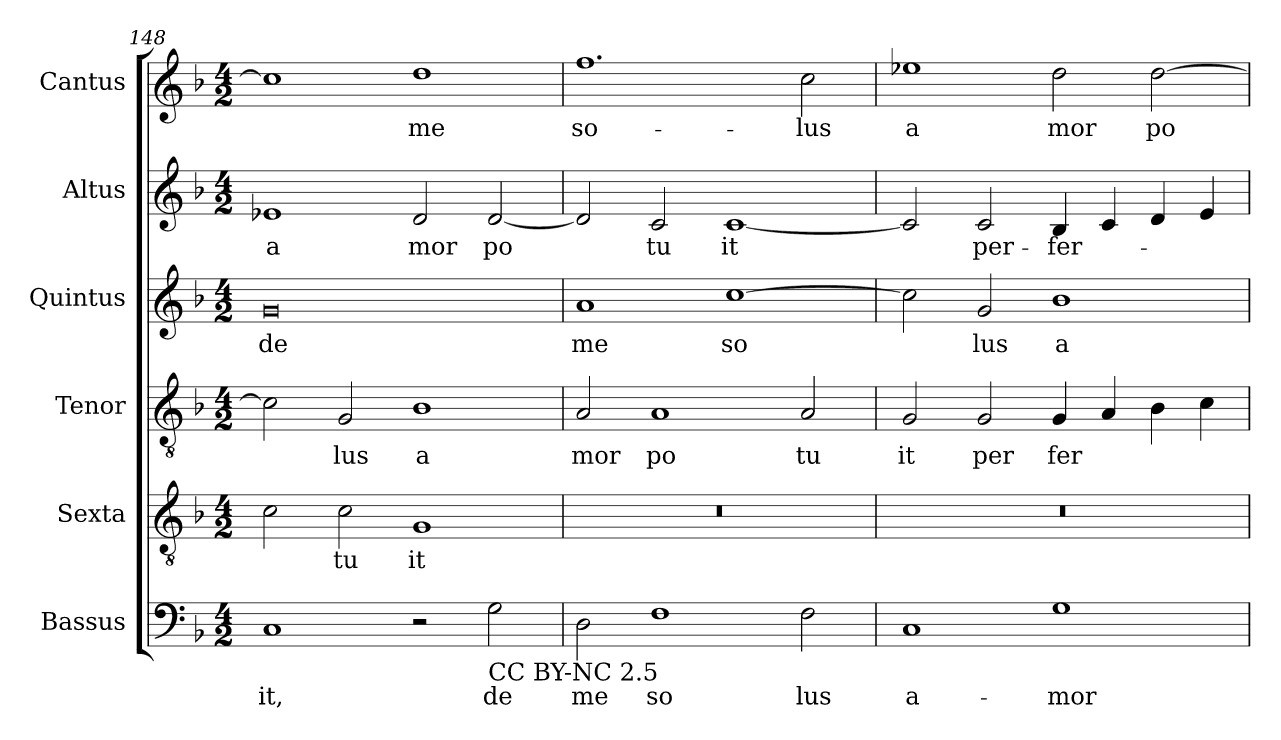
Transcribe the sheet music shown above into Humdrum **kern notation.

**kern	**text	**kern	**text	**kern	**text	**kern	**text	**kern	**text	**kern	**text
*part6	*part6	*part5	*part5	*part4	*part4	*part3	*part3	*part2	*part2	*part1	*part1
*staff6	*staff6	*staff5	*staff5	*staff4	*staff4	*staff3	*staff3	*staff2	*staff2	*staff1	*staff1
*I"Bassus	*	*I"Sexta	*	*I"Tenor	*	*I"Quintus	*	*I"Altus	*	*I"Cantus	*
*I'Bassus	*	*I'Sexta	*	*I'Tenor	*	*I'Quintus	*	*I'Altus	*	*I'Cantus	*
*clefF4	*	*clefGv2	*	*clefGv2	*	*clefG2	*	*clefG2	*	*clefG2	*
*k[b-]	*	*k[b-]	*	*k[b-]	*	*k[b-]	*	*k[b-]	*	*k[b-]	*
*F:	*	*F:	*	*F:	*	*F:	*	*F:	*	*F:	*
*M4/2	*	*M4/2	*	*M4/2	*	*M4/2	*	*M4/2	*	*M4/2	*
=148	=148	=148	=148	=148	=148	=148	=148	=148	=148	=148	=148
!	!LO:LY:b:cj	!	!	!	!	!	!LO:LY:b:cj	!	!LO:LY:b:cj	!	!
1C	it,	2c\	.	2c\]	.	0g	de	1e-X	a	1cc]	.
!	!	!	!LO:LY:b:cj	!	!LO:LY:b:cj	!	!	!	!	!	!
.	.	2c\	tu	2G/	lus	.	.	.	.	.	.
!	!	!	!LO:LY:b:cj	!	!LO:LY:b:cj	!	!	!	!LO:LY:b:cj	!	!LO:LY:b:cj
2r	.	1G	it	1B-	a	.	.	2d/	mor	1dd	me
!LO:TX:b:t=CC BY-NC 2.5	!	!	!	!	!	!	!	!	!	!	!
!	!LO:LY:b:cj	!	!	!	!	!	!	!	!LO:LY:b:cj	!	!
2G\	de	.	.	.	.	.	.	[<2d/	po	.	.
=149	=149	=149	=149	=149	=149	=149	=149	=149	=149	=149	=149
!	!LO:LY:b:cj	!	!	!	!LO:LY:b:cj	!	!LO:LY:b:cj	!	!	!	!LO:LY:b:cj
2D\	me	0r	.	2A/	mor	1a	me	2d/]	.	1.ff	so-
!	!LO:LY:b:cj	!	!	!	!LO:LY:b:cj	!	!	!	!LO:LY:b:cj	!	!
1F	so	.	.	1A	po	.	.	2c/	tu	.	.
!	!	!	!	!	!	!	!LO:LY:b:cj	!	!LO:LY:b:cj	!	!
.	.	.	.	.	.	[<1cc	so	[>1c	it	.	.
!	!LO:LY:b:cj	!	!	!	!LO:LY:b:cj	!	!	!	!	!	!LO:LY:b:cj
2F\	lus	.	.	2A/	tu	.	.	.	.	2cc\	-lus
!!LO:PB:g=z
=150	=150	=150	=150	=150	=150	=150	=150	=150	=150	=150	=150
!	!LO:LY:b:cj	!	!	!	!LO:LY:b:cj	!	!	!	!	!	!LO:LY:b:cj
1C	a-	0r	.	2G/	it	2cc\]	.	2c/]	.	1ee-X	a
!	!	!	!	!	!LO:LY:b:cj	!	!LO:LY:b:cj	!	!LO:LY:b:cj	!	!
.	.	.	.	2G/	per	2g/	lus	2c/	per-	.	.
!	!LO:LY:b:cj	!	!	!	!LO:LY:b	!	!LO:LY:b:cj	!	!LO:LY:b	!	!LO:LY:b:cj
1G	-mor	.	.	4G/	fer	1b-	a	4B-/	-fer-	2dd\	mor
.	.	.	.	4A/	.	.	.	4c/	.	.	.
!	!	!	!	!	!	!	!	!	!	!	!LO:LY:b:cj
.	.	.	.	4B-\	.	.	.	4d/	.	[>2dd\	po
.	.	.	.	4c\	.	.	.	4e/	.	.	.
=	=	=	=	=	=	=	=	=	=	=	=
*-	*-	*-	*-	*-	*-	*-	*-	*-	*-	*-	*-
